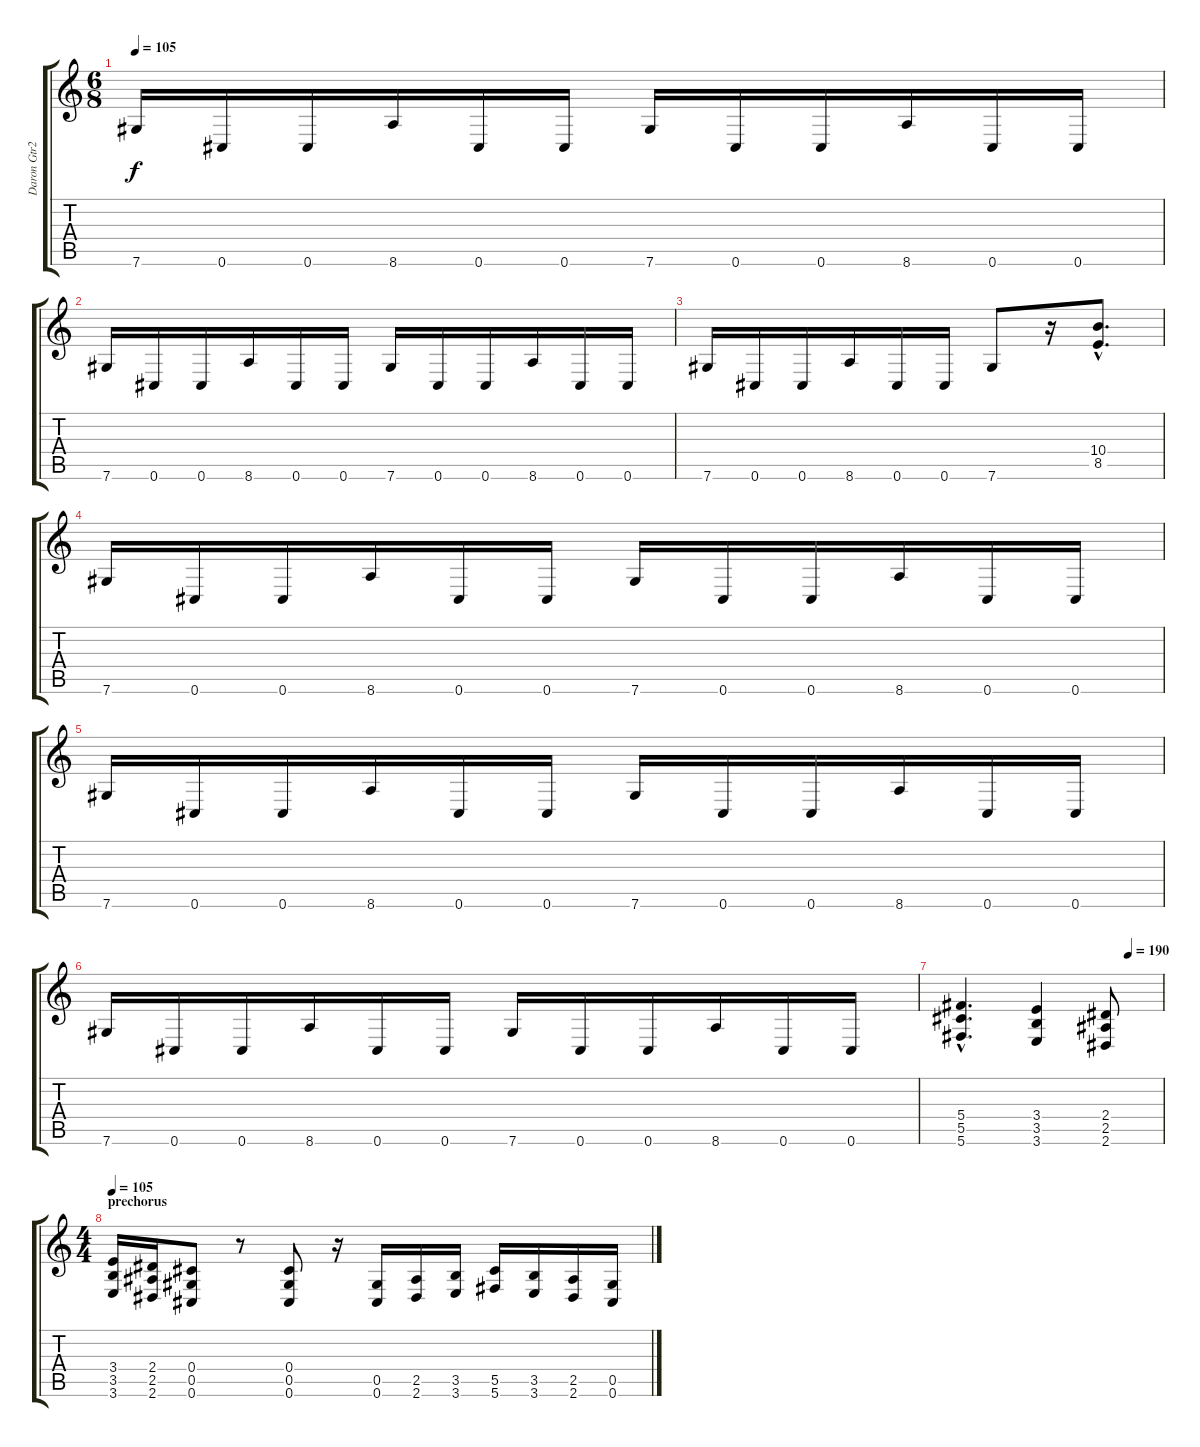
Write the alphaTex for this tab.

\track ("Daron Gtr2" "Daron Gtr2") {instrument overdrivenguitar}
\staff {score tabs}
\tuning (Eb4 Bb3 Gb3 Db3 Ab2 Db2) {hide}
\ts (6 8)
\tempo 105
\clef g2
\ks c
7.6.16{dy f} 0.6.16 0.6.16 8.6.16 0.6.16 0.6.16 7.6.16 0.6.16 0.6.16 8.6.16 0.6.16 0.6.16 |
7.6.16 0.6.16 0.6.16 8.6.16 0.6.16 0.6.16 7.6.16 0.6.16 0.6.16 8.6.16 0.6.16 0.6.16 |
7.6.16 0.6.16 0.6.16 8.6.16 0.6.16 0.6.16 7.6.8 r.16 (10.4{hac} 8.5{hac}).8{d} |
7.6.16 0.6.16 0.6.16 8.6.16 0.6.16 0.6.16 7.6.16 0.6.16 0.6.16 8.6.16 0.6.16 0.6.16 |
7.6.16 0.6.16 0.6.16 8.6.16 0.6.16 0.6.16 7.6.16 0.6.16 0.6.16 8.6.16 0.6.16 0.6.16 |
7.6.16 0.6.16 0.6.16 8.6.16 0.6.16 0.6.16 7.6.16 0.6.16 0.6.16 8.6.16 0.6.16 0.6.16 |
\tempo (190 0.8333333333333334)
(5.4{hac} 5.5{hac} 5.6{hac}).4{d} (3.4 3.5 3.6).4 (2.4 2.5 2.6).8 |
\ts (4 4)
\section ("" "prechorus")
\tempo 105
(3.4 3.5 3.6).16 (2.4 2.5 2.6).16 (0.4 0.5 0.6).8 r.8 (0.4 0.5 0.6).8 r.16 (0.5 0.6).16 (2.5 2.6).16 (3.5 3.6).16 (5.5 5.6).16 (3.5 3.6).16 (2.5 2.6).16 (0.5 0.6).16
